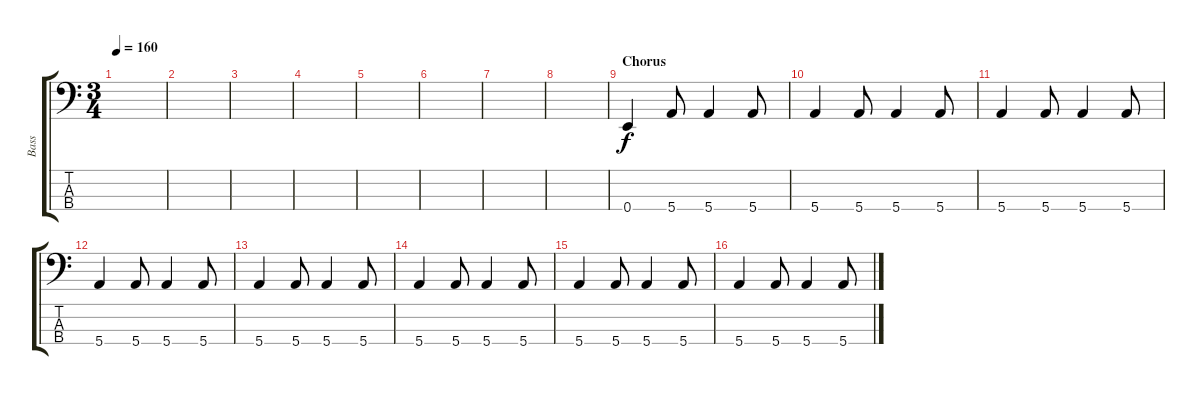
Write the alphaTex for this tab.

\track ("Bass" "Bass") {instrument electricbassfinger}
\staff {score tabs}
\tuning (G2 D2 A1 E1) {hide}
\ts (3 4)
\tempo 160
\clef f4
\ks c
|
|
|
|
|
|
|
|
\section ("" "Chorus")
0.4.4 5.4.8 5.4.4 5.4.8 |
5.4.4 5.4.8 5.4.4 5.4.8 |
5.4.4 5.4.8 5.4.4 5.4.8 |
5.4.4 5.4.8 5.4.4 5.4.8 |
5.4.4 5.4.8 5.4.4 5.4.8 |
5.4.4 5.4.8 5.4.4 5.4.8 |
5.4.4 5.4.8 5.4.4 5.4.8 |
5.4.4 5.4.8 5.4.4 5.4.8
